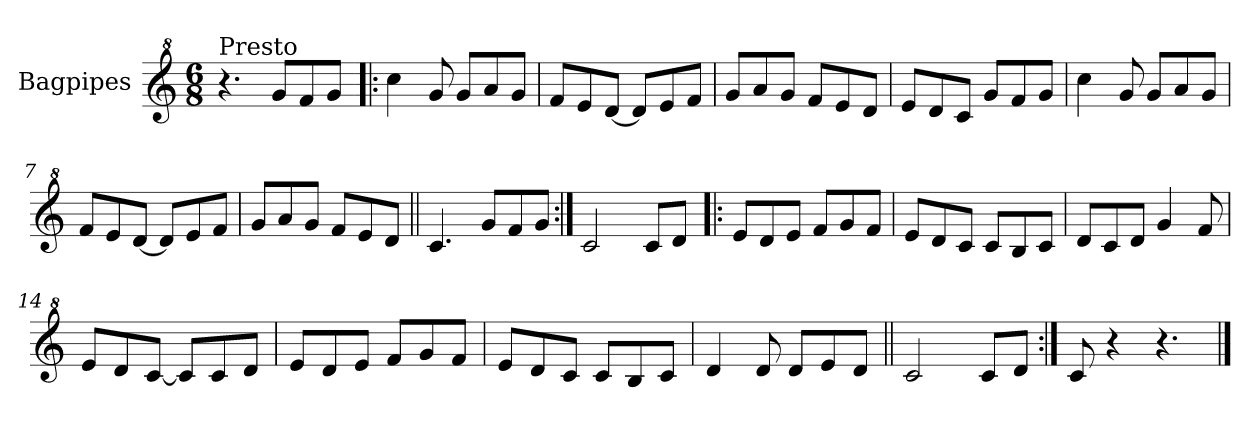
**kern
*part1
*staff1
*I"Bagpipes
*I'Bag
*clefG^2
*k[]
*C:
*M6/8
=1
!LO:TX:a:t=Presto
4.r
8gg/L
8ff/
8gg/J
=2!|:
4ccc\
8gg/
8gg/L
8aa/
8gg/J
=3
8ff/L
8ee/
[8dd/J
8dd/L]
8ee/
8ff/J
=4
8gg/L
8aa/
8gg/J
8ff/L
8ee/
8dd/J
=5
8ee/L
8dd/
8cc/J
8gg/L
8ff/
8gg/J
=6
4ccc\
8gg/
8gg/L
8aa/
8gg/J
=7
8ff/L
8ee/
[8dd/J
8dd/L]
8ee/
8ff/J
!!LO:LB:g=z
=8
8gg/L
8aa/
8gg/J
8ff/L
8ee/
8dd/J
=9||
4.cc/
8gg/L
8ff/
8gg/J
=10:|!
2cc/
8cc/L
8dd/J
=11!|:
8ee/L
8dd/
8ee/J
8ff/L
8gg/
8ff/J
=12
8ee/L
8dd/
8cc/J
8cc/L
8b/
8cc/J
=13
8dd/L
8cc/
8dd/J
4gg/
8ff/
=14
8ee/L
8dd/
[8cc/J
8cc/L]
8cc/
8dd/J
=15
8ee/L
8dd/
8ee/J
8ff/L
8gg/
8ff/J
!!LO:LB:g=z
=16
8ee/L
8dd/
8cc/J
8cc/L
8b/
8cc/J
=17
4dd/
8dd/
8dd/L
8ee/
8dd/J
=18||
2cc/
8cc/L
8dd/J
=19:|!
8cc/
4r
4.r
==
*-
